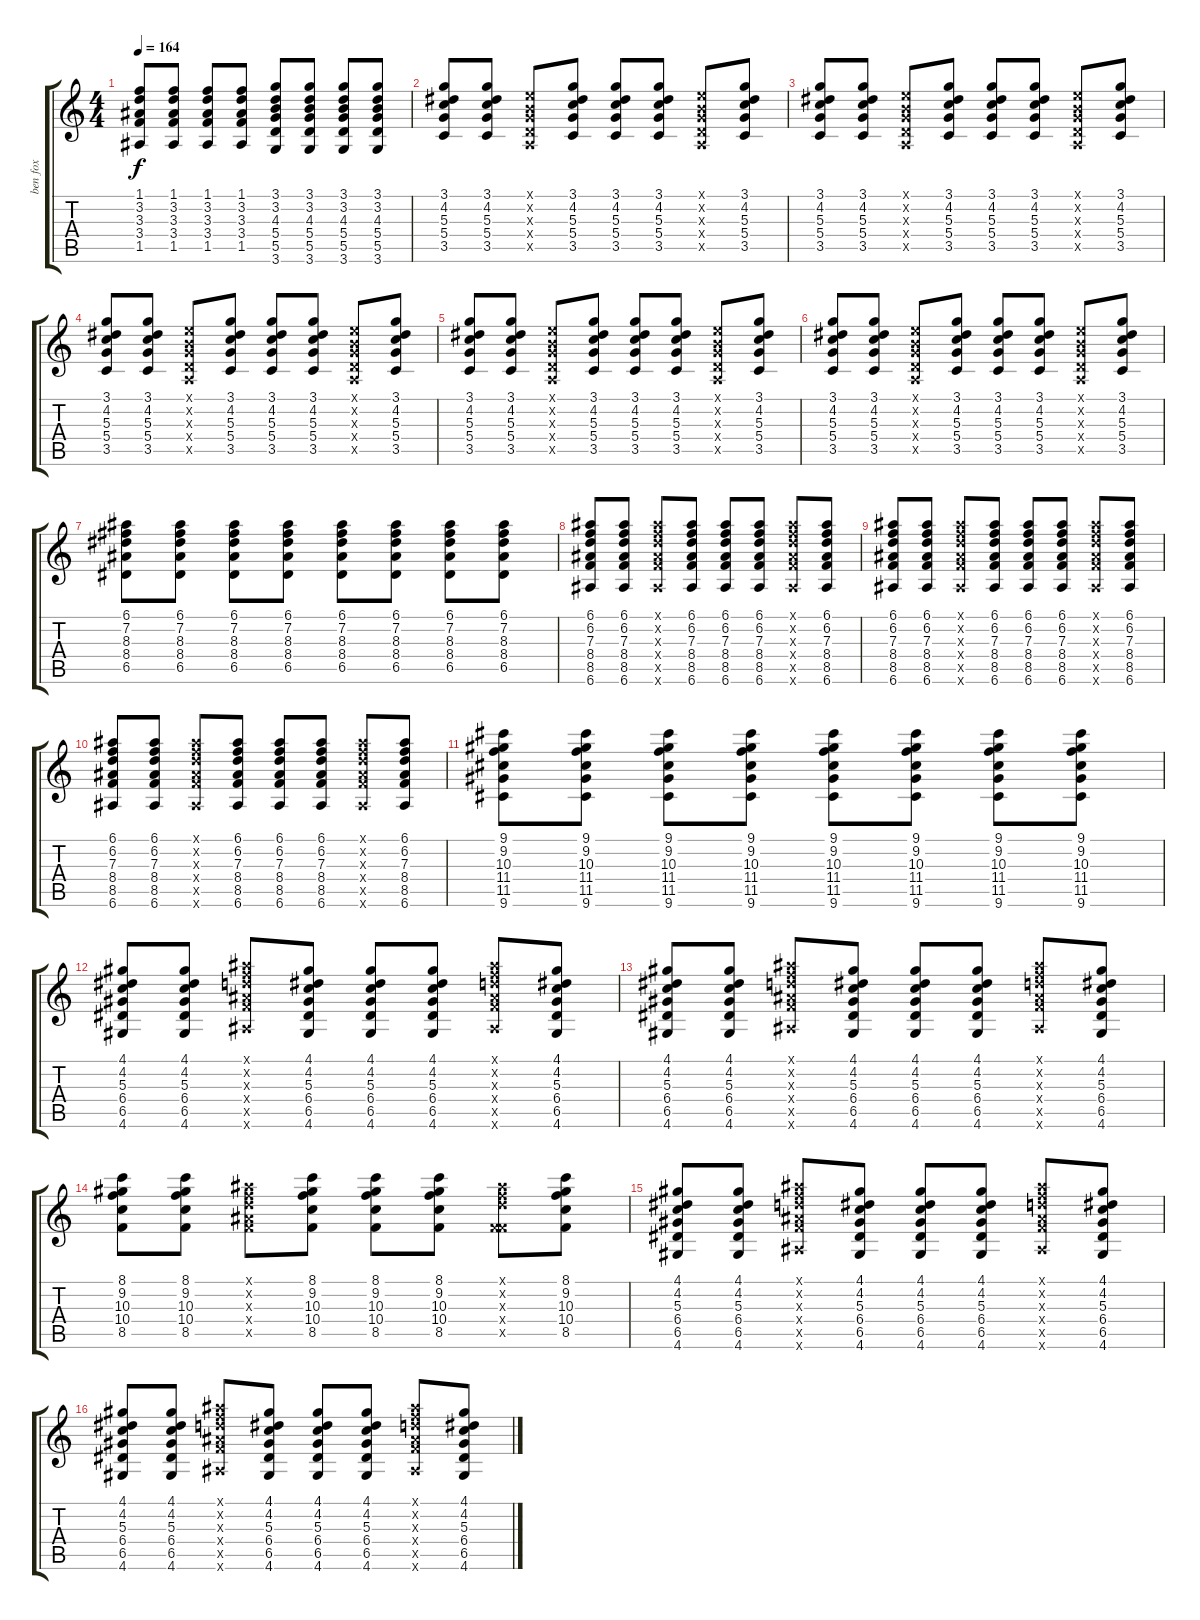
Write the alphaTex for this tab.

\track ("ben fox" "ben fox") {instrument electricguitarclean}
\staff {score tabs}
\tuning (E4 B3 G3 D3 A2 E2) {hide}
\ts (4 4)
\tempo 164
\clef g2
\ks c
(1.1 3.2 3.3 3.4 1.5).8{dy f} (1.1 3.2 3.3 3.4 1.5).8 (1.1 3.2 3.3 3.4 1.5).8 (1.1 3.2 3.3 3.4 1.5).8 (3.1 3.2 4.3 5.4 5.5 3.6).8 (3.1 3.2 4.3 5.4 5.5 3.6).8 (3.1 3.2 4.3 5.4 5.5 3.6).8 (3.1 3.2 4.3 5.4 5.5 3.6).8 |
(3.1 4.2 5.3 5.4 3.5).8 (3.1 4.2 5.3 5.4 3.5).8 (0.1{x} 0.2{x} 0.3{x} 0.4{x} 0.5{x}).8 (3.1 4.2 5.3 5.4 3.5).8 (3.1 4.2 5.3 5.4 3.5).8 (3.1 4.2 5.3 5.4 3.5).8 (0.1{x} 0.2{x} 0.3{x} 0.4{x} 0.5{x}).8 (3.1 4.2 5.3 5.4 3.5).8 |
(3.1 4.2 5.3 5.4 3.5).8 (3.1 4.2 5.3 5.4 3.5).8 (0.1{x} 0.2{x} 0.3{x} 0.4{x} 0.5{x}).8 (3.1 4.2 5.3 5.4 3.5).8 (3.1 4.2 5.3 5.4 3.5).8 (3.1 4.2 5.3 5.4 3.5).8 (0.1{x} 0.2{x} 0.3{x} 0.4{x} 0.5{x}).8 (3.1 4.2 5.3 5.4 3.5).8 |
(3.1 4.2 5.3 5.4 3.5).8 (3.1 4.2 5.3 5.4 3.5).8 (0.1{x} 0.2{x} 0.3{x} 0.4{x} 0.5{x}).8 (3.1 4.2 5.3 5.4 3.5).8 (3.1 4.2 5.3 5.4 3.5).8 (3.1 4.2 5.3 5.4 3.5).8 (0.1{x} 0.2{x} 0.3{x} 0.4{x} 0.5{x}).8 (3.1 4.2 5.3 5.4 3.5).8 |
(3.1 4.2 5.3 5.4 3.5).8 (3.1 4.2 5.3 5.4 3.5).8 (0.1{x} 0.2{x} 0.3{x} 0.4{x} 0.5{x}).8 (3.1 4.2 5.3 5.4 3.5).8 (3.1 4.2 5.3 5.4 3.5).8 (3.1 4.2 5.3 5.4 3.5).8 (0.1{x} 0.2{x} 0.3{x} 0.4{x} 0.5{x}).8 (3.1 4.2 5.3 5.4 3.5).8 |
(3.1 4.2 5.3 5.4 3.5).8 (3.1 4.2 5.3 5.4 3.5).8 (0.1{x} 0.2{x} 0.3{x} 0.4{x} 0.5{x}).8 (3.1 4.2 5.3 5.4 3.5).8 (3.1 4.2 5.3 5.4 3.5).8 (3.1 4.2 5.3 5.4 3.5).8 (0.1{x} 0.2{x} 0.3{x} 0.4{x} 0.5{x}).8 (3.1 4.2 5.3 5.4 3.5).8 |
(6.1 7.2 8.3 8.4 6.5).8 (6.1 7.2 8.3 8.4 6.5).8 (6.1 7.2 8.3 8.4 6.5).8 (6.1 7.2 8.3 8.4 6.5).8 (6.1 7.2 8.3 8.4 6.5).8 (6.1 7.2 8.3 8.4 6.5).8 (6.1 7.2 8.3 8.4 6.5).8 (6.1 7.2 8.3 8.4 6.5).8 |
(6.1 6.2 7.3 8.4 8.5 6.6).8 (6.1 6.2 7.3 8.4 8.5 6.6).8 (6.1{x} 6.2{x} 7.3{x} 8.4{x} 8.5{x} 6.6{x}).8 (6.1 6.2 7.3 8.4 8.5 6.6).8 (6.1 6.2 7.3 8.4 8.5 6.6).8 (6.1 6.2 7.3 8.4 8.5 6.6).8 (6.1{x} 6.2{x} 7.3{x} 8.4{x} 8.5{x} 6.6{x}).8 (6.1 6.2 7.3 8.4 8.5 6.6).8 |
(6.1 6.2 7.3 8.4 8.5 6.6).8 (6.1 6.2 7.3 8.4 8.5 6.6).8 (6.1{x} 6.2{x} 7.3{x} 8.4{x} 8.5{x} 6.6{x}).8 (6.1 6.2 7.3 8.4 8.5 6.6).8 (6.1 6.2 7.3 8.4 8.5 6.6).8 (6.1 6.2 7.3 8.4 8.5 6.6).8 (6.1{x} 6.2{x} 7.3{x} 8.4{x} 8.5{x} 6.6{x}).8 (6.1 6.2 7.3 8.4 8.5 6.6).8 |
(6.1 6.2 7.3 8.4 8.5 6.6).8 (6.1 6.2 7.3 8.4 8.5 6.6).8 (6.1{x} 6.2{x} 7.3{x} 8.4{x} 8.5{x} 6.6{x}).8 (6.1 6.2 7.3 8.4 8.5 6.6).8 (6.1 6.2 7.3 8.4 8.5 6.6).8 (6.1 6.2 7.3 8.4 8.5 6.6).8 (6.1{x} 6.2{x} 7.3{x} 8.4{x} 8.5{x} 6.6{x}).8 (6.1 6.2 7.3 8.4 8.5 6.6).8 |
(9.1 9.2 10.3 11.4 11.5 9.6).8 (9.1 9.2 10.3 11.4 11.5 9.6).8 (9.1 9.2 10.3 11.4 11.5 9.6).8 (9.1 9.2 10.3 11.4 11.5 9.6).8 (9.1 9.2 10.3 11.4 11.5 9.6).8 (9.1 9.2 10.3 11.4 11.5 9.6).8 (9.1 9.2 10.3 11.4 11.5 9.6).8 (9.1 9.2 10.3 11.4 11.5 9.6).8 |
(4.1 4.2 5.3 6.4 6.5 4.6).8 (4.1 4.2 5.3 6.4 6.5 4.6).8 (6.1{x} 6.2{x} 7.3{x} 8.4{x} 8.5{x} 6.6{x}).8 (4.1 4.2 5.3 6.4 6.5 4.6).8 (4.1 4.2 5.3 6.4 6.5 4.6).8 (4.1 4.2 5.3 6.4 6.5 4.6).8 (6.1{x} 6.2{x} 7.3{x} 8.4{x} 8.5{x} 6.6{x}).8 (4.1 4.2 5.3 6.4 6.5 4.6).8 |
(4.1 4.2 5.3 6.4 6.5 4.6).8 (4.1 4.2 5.3 6.4 6.5 4.6).8 (6.1{x} 6.2{x} 7.3{x} 8.4{x} 8.5{x} 6.6{x}).8 (4.1 4.2 5.3 6.4 6.5 4.6).8 (4.1 4.2 5.3 6.4 6.5 4.6).8 (4.1 4.2 5.3 6.4 6.5 4.6).8 (6.1{x} 6.2{x} 7.3{x} 8.4{x} 8.5{x} 6.6{x}).8 (4.1 4.2 5.3 6.4 6.5 4.6).8 |
(8.1 9.2 10.3 10.4 8.5).8 (8.1 9.2 10.3 10.4 8.5).8 (6.1{x} 6.2{x} 7.3{x} 8.4{x} 8.5{x}).8 (8.1 9.2 10.3 10.4 8.5).8 (8.1 9.2 10.3 10.4 8.5).8 (8.1 9.2 10.3 10.4 8.5).8 (6.1{x} 6.2{x} 7.3{x} 3.4{x} 8.5{x}).8 (8.1 9.2 10.3 10.4 8.5).8 |
(4.1 4.2 5.3 6.4 6.5 4.6).8 (4.1 4.2 5.3 6.4 6.5 4.6).8 (6.1{x} 6.2{x} 7.3{x} 8.4{x} 8.5{x} 6.6{x}).8 (4.1 4.2 5.3 6.4 6.5 4.6).8 (4.1 4.2 5.3 6.4 6.5 4.6).8 (4.1 4.2 5.3 6.4 6.5 4.6).8 (6.1{x} 6.2{x} 7.3{x} 8.4{x} 8.5{x} 6.6{x}).8 (4.1 4.2 5.3 6.4 6.5 4.6).8 |
(4.1 4.2 5.3 6.4 6.5 4.6).8 (4.1 4.2 5.3 6.4 6.5 4.6).8 (6.1{x} 6.2{x} 7.3{x} 8.4{x} 8.5{x} 6.6{x}).8 (4.1 4.2 5.3 6.4 6.5 4.6).8 (4.1 4.2 5.3 6.4 6.5 4.6).8 (4.1 4.2 5.3 6.4 6.5 4.6).8 (6.1{x} 6.2{x} 7.3{x} 8.4{x} 8.5{x} 6.6{x}).8 (4.1 4.2 5.3 6.4 6.5 4.6).8
